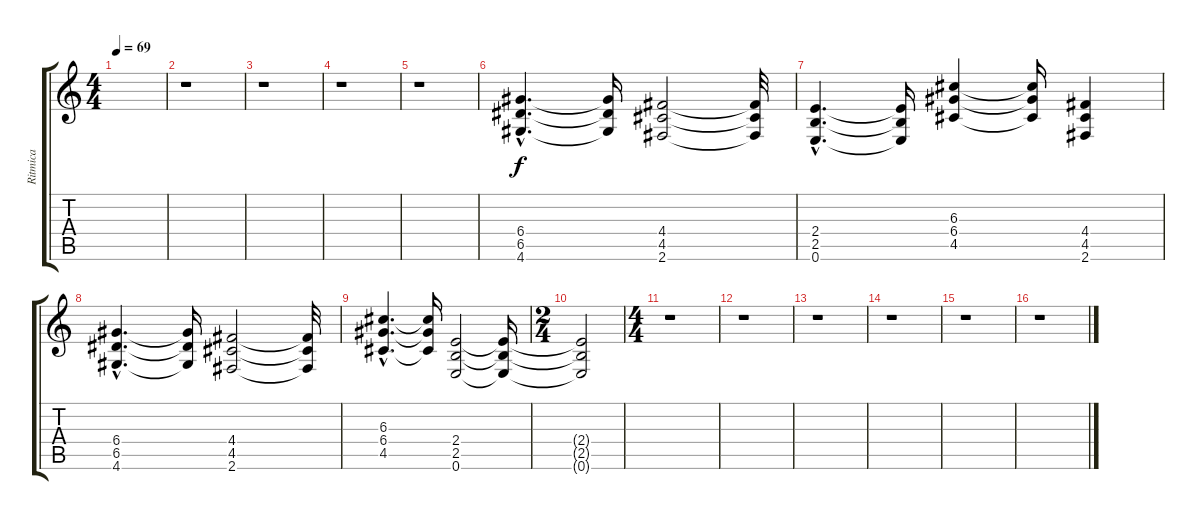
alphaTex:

\track ("Ritmica" "Ritmica") {instrument distortionguitar}
\staff {score tabs}
\tuning (E4 B3 G3 D3 A2 E2) {hide}
\ts (4 4)
\tempo 69
\clef g2
\ks c
|
r.1 |
r.1 |
r.1 |
r.1 |
(6.4{hac} 6.5{hac} 4.6{hac}).4{d} (6.4{t} 6.5{t} 4.6{t}).16 (4.4 4.5 2.6).2 (4.4{t} 4.5{t} 2.6{t}).32 |
(2.4{hac} 2.5{hac} 0.6).4{d} (2.4{t} 2.5{t} 0.6{t}).16 (6.3 6.4 4.5).4 (6.3{t} 6.4{t} 4.5{t}).16 (4.4 4.5 2.6).4 |
(6.4{hac} 6.5{hac} 4.6{hac}).4{d} (6.4{t} 6.5{t} 4.6{t}).16 (4.4 4.5 2.6).2 (4.4{t} 4.5{t} 2.6{t}).32 |
(6.3{hac} 6.4{hac} 4.5{hac}).4{d} (6.3{t} 6.4{t} 4.5{t}).16 (2.4 2.5 0.6).2 (2.4{t} 2.5{t} 0.6{t}).16 |
\ts (2 4)
(2.4{t} 2.5{t} 0.6{t}).2 |
\ts (4 4)
r.1 |
r.1 |
r.1 |
r.1 |
r.1 |
r.1
